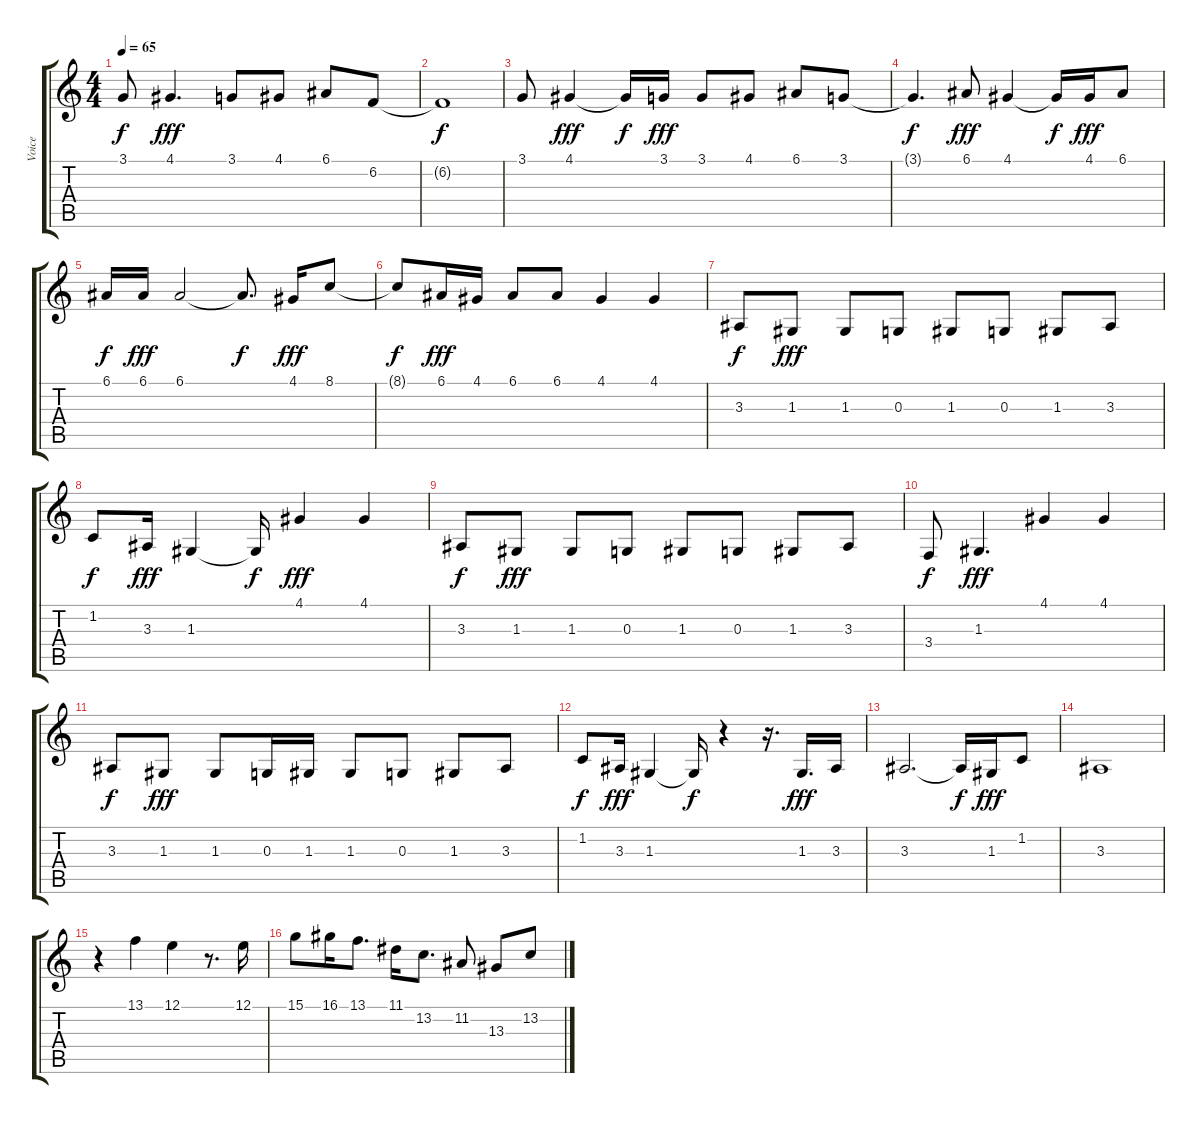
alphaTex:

\track ("Voice" "Voice") {instrument frenchhorn}
\staff {score tabs}
\tuning (E4 B3 G3 D3 A2 E2) {hide}
\ts (4 4)
\tempo 65
\clef g2
\ks c
3.1.8{dy f} 4.1.4{d dy fff} 3.1.8 4.1.8 6.1.8 6.2.8 |
6.2{t}.1{dy f} |
3.1.8 4.1.4{dy fff} 4.1{t}.16{dy f} 3.1.16{dy fff} 3.1.8 4.1.8 6.1.8 3.1.8 |
3.1{t}.4{d dy f} 6.1.8{dy fff} 4.1.4 4.1{t}.16{dy f} 4.1.16{dy fff} 6.1.8 |
6.1.16{dy f} 6.1.16{dy fff} 6.1.2 6.1{t}.8{d dy f} 4.1.16{dy fff} 8.1.8 |
8.1{t}.8{dy f} 6.1.16{dy fff} 4.1.16 6.1.8 6.1.8 4.1.4 4.1.4 |
3.3.8{dy f} 1.3.8{dy fff} 1.3.8 0.3.8 1.3.8 0.3.8 1.3.8 3.3.8 |
1.2.8{dy f} 3.3.16{dy fff} 1.3.4 1.3{t}.16{dy f} 4.1.4{dy fff} 4.1.4 |
3.3.8{dy f} 1.3.8{dy fff} 1.3.8 0.3.8 1.3.8 0.3.8 1.3.8 3.3.8 |
3.4.8{dy f} 1.3.4{d dy fff} 4.1.4 4.1.4 |
3.3.8{dy f} 1.3.8{dy fff} 1.3.8 0.3.16 1.3.16 1.3.8 0.3.8 1.3.8 3.3.8 |
1.2.8{dy f} 3.3.16{dy fff} 1.3.4 1.3{t}.16{dy f} r.4 r.16{d} 1.3.16{d dy fff} 3.3.16 |
3.3.2{d} 3.3{t}.16{dy f} 1.3.16{dy fff} 1.2.8 |
3.3.1 |
r.4 13.1.4 12.1.4 r.8{d} 12.1.16 |
15.1.8 16.1.16 13.1.8{d} 11.1.16 13.2.8{d} 11.2.8 13.3.8 13.2.8
